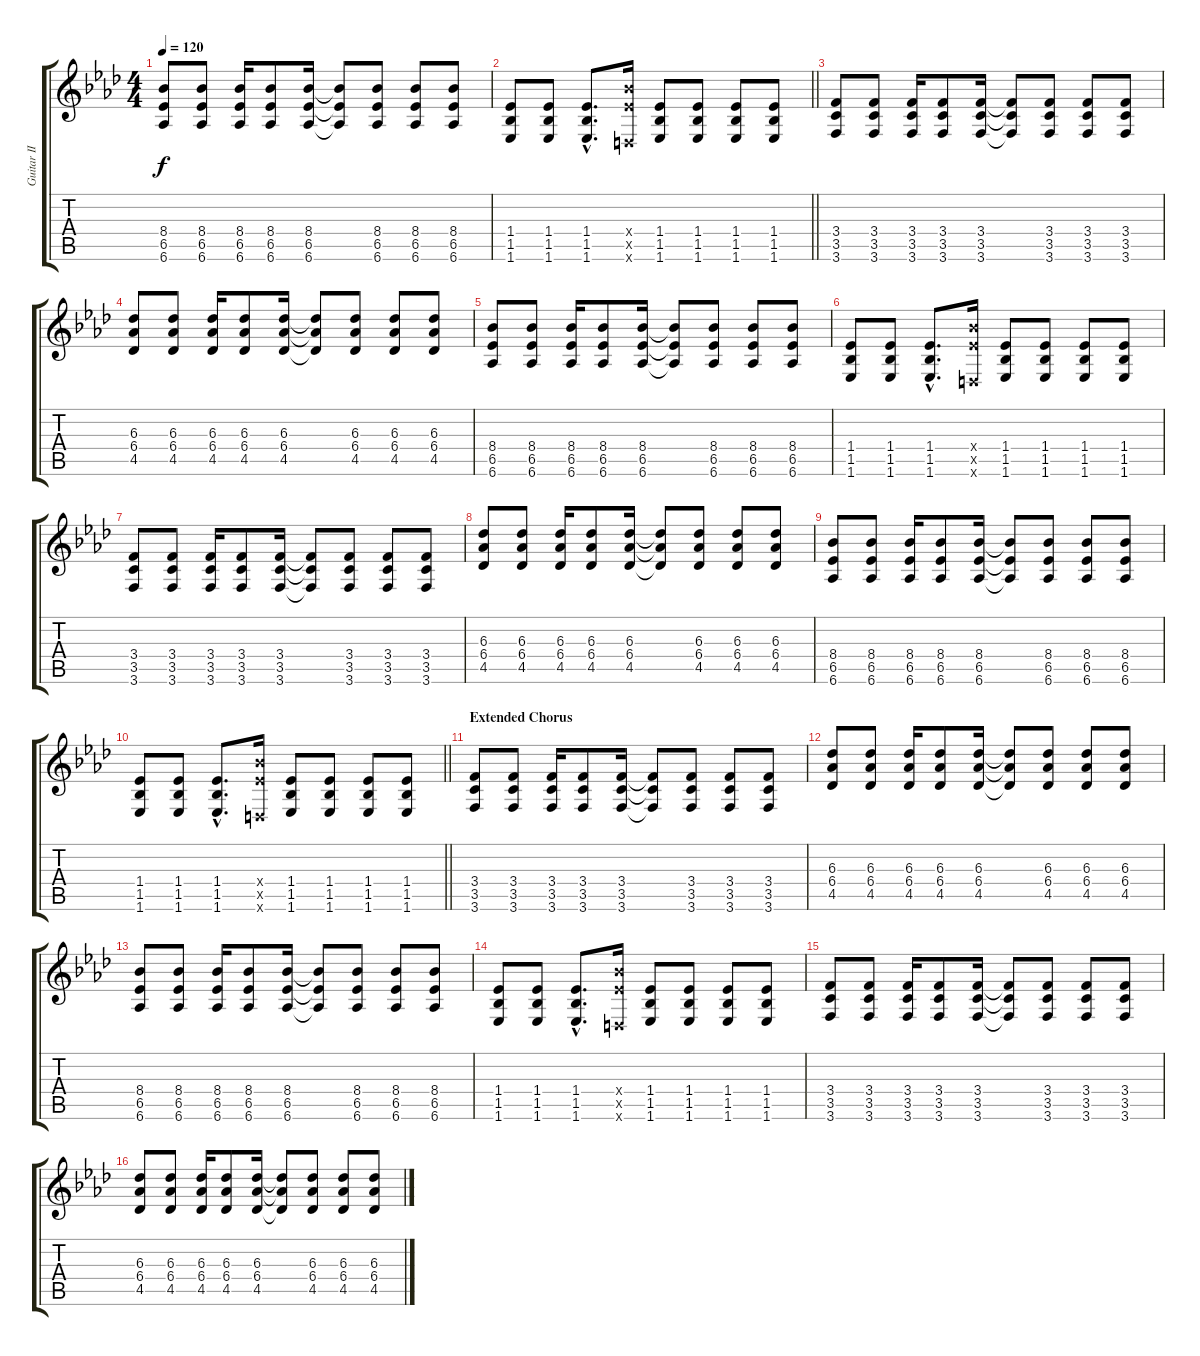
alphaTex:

\track ("Guitar II" "Guitar II") {instrument distortionguitar}
\staff {score tabs}
\tuning (E4 B3 G3 D3 A2 D2) {hide}
\ts (4 4)
\tempo 120
\clef g2
\ks fminor
(8.4 6.5 6.6).8{dy f} (8.4 6.5 6.6).8 (8.4 6.5 6.6).16 (8.4 6.5 6.6).8 (8.4 6.5 6.6).16 (8.4{t} 6.5{t} 6.6{t}).8 (8.4 6.5 6.6).8 (8.4 6.5 6.6).8 (8.4 6.5 6.6).8 |
\barLineRight lightlight
(1.4 1.5 1.6).8 (1.4 1.5 1.6).8 (1.4{hac} 1.5{hac} 1.6{hac}).8{d} (8.4{x} 6.5{x} 0.6{x}).16 (1.4 1.5 1.6).8 (1.4 1.5 1.6).8 (1.4 1.5 1.6).8 (1.4 1.5 1.6).8 |
(3.4 3.5 3.6).8 (3.4 3.5 3.6).8 (3.4 3.5 3.6).16 (3.4 3.5 3.6).8 (3.4 3.5 3.6).16 (3.4{t} 3.5{t} 3.6{t}).8 (3.4 3.5 3.6).8 (3.4 3.5 3.6).8 (3.4 3.5 3.6).8 |
(6.3 6.4 4.5).8 (6.3 6.4 4.5).8 (6.3 6.4 4.5).16 (6.3 6.4 4.5).8 (6.3 6.4 4.5).16 (6.3{t} 6.4{t} 4.5{t}).8 (6.3 6.4 4.5).8 (6.3 6.4 4.5).8 (6.3 6.4 4.5).8 |
(8.4 6.5 6.6).8 (8.4 6.5 6.6).8 (8.4 6.5 6.6).16 (8.4 6.5 6.6).8 (8.4 6.5 6.6).16 (8.4{t} 6.5{t} 6.6{t}).8 (8.4 6.5 6.6).8 (8.4 6.5 6.6).8 (8.4 6.5 6.6).8 |
(1.4 1.5 1.6).8 (1.4 1.5 1.6).8 (1.4{hac} 1.5{hac} 1.6{hac}).8{d} (8.4{x} 6.5{x} 0.6{x}).16 (1.4 1.5 1.6).8 (1.4 1.5 1.6).8 (1.4 1.5 1.6).8 (1.4 1.5 1.6).8 |
(3.4 3.5 3.6).8 (3.4 3.5 3.6).8 (3.4 3.5 3.6).16 (3.4 3.5 3.6).8 (3.4 3.5 3.6).16 (3.4{t} 3.5{t} 3.6{t}).8 (3.4 3.5 3.6).8 (3.4 3.5 3.6).8 (3.4 3.5 3.6).8 |
(6.3 6.4 4.5).8 (6.3 6.4 4.5).8 (6.3 6.4 4.5).16 (6.3 6.4 4.5).8 (6.3 6.4 4.5).16 (6.3{t} 6.4{t} 4.5{t}).8 (6.3 6.4 4.5).8 (6.3 6.4 4.5).8 (6.3 6.4 4.5).8 |
(8.4 6.5 6.6).8 (8.4 6.5 6.6).8 (8.4 6.5 6.6).16 (8.4 6.5 6.6).8 (8.4 6.5 6.6).16 (8.4{t} 6.5{t} 6.6{t}).8 (8.4 6.5 6.6).8 (8.4 6.5 6.6).8 (8.4 6.5 6.6).8 |
\barLineRight lightlight
(1.4 1.5 1.6).8 (1.4 1.5 1.6).8 (1.4{hac} 1.5{hac} 1.6{hac}).8{d} (8.4{x} 6.5{x} 0.6{x}).16 (1.4 1.5 1.6).8 (1.4 1.5 1.6).8 (1.4 1.5 1.6).8 (1.4 1.5 1.6).8 |
\section ("" "Extended Chorus")
(3.4 3.5 3.6).8 (3.4 3.5 3.6).8 (3.4 3.5 3.6).16 (3.4 3.5 3.6).8 (3.4 3.5 3.6).16 (3.4{t} 3.5{t} 3.6{t}).8 (3.4 3.5 3.6).8 (3.4 3.5 3.6).8 (3.4 3.5 3.6).8 |
(6.3 6.4 4.5).8 (6.3 6.4 4.5).8 (6.3 6.4 4.5).16 (6.3 6.4 4.5).8 (6.3 6.4 4.5).16 (6.3{t} 6.4{t} 4.5{t}).8 (6.3 6.4 4.5).8 (6.3 6.4 4.5).8 (6.3 6.4 4.5).8 |
(8.4 6.5 6.6).8 (8.4 6.5 6.6).8 (8.4 6.5 6.6).16 (8.4 6.5 6.6).8 (8.4 6.5 6.6).16 (8.4{t} 6.5{t} 6.6{t}).8 (8.4 6.5 6.6).8 (8.4 6.5 6.6).8 (8.4 6.5 6.6).8 |
(1.4 1.5 1.6).8 (1.4 1.5 1.6).8 (1.4{hac} 1.5{hac} 1.6{hac}).8{d} (8.4{x} 6.5{x} 0.6{x}).16 (1.4 1.5 1.6).8 (1.4 1.5 1.6).8 (1.4 1.5 1.6).8 (1.4 1.5 1.6).8 |
(3.4 3.5 3.6).8 (3.4 3.5 3.6).8 (3.4 3.5 3.6).16 (3.4 3.5 3.6).8 (3.4 3.5 3.6).16 (3.4{t} 3.5{t} 3.6{t}).8 (3.4 3.5 3.6).8 (3.4 3.5 3.6).8 (3.4 3.5 3.6).8 |
(6.3 6.4 4.5).8 (6.3 6.4 4.5).8 (6.3 6.4 4.5).16 (6.3 6.4 4.5).8 (6.3 6.4 4.5).16 (6.3{t} 6.4{t} 4.5{t}).8 (6.3 6.4 4.5).8 (6.3 6.4 4.5).8 (6.3 6.4 4.5).8
